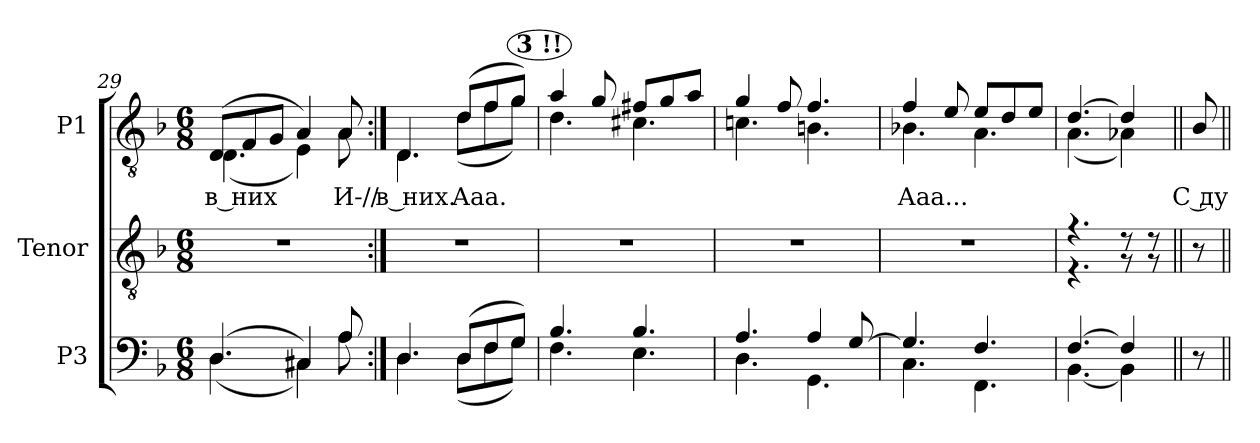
**kern	**kern	**kern	**text
*part3	*part2	*part1	*part1
*staff3	*staff2	*staff1	*staff1
*I"P3	*I"Tenor	*I"P1	*
!!LO:PB:g=z
*clefF4	*clefGv2	*clefGv2	*
*	*ITrd7c12	*ITrd7c12	*
*k[b-]	*k[b-]	*k[b-]	*
*d:	*d:	*d:	*
*M6/8	*M6/8	*M6/8	*
=29	=29	=29	=29
*^	*	*	*
!	!	!LO:N:vis=1	!	!
!	!	!	!	!LO:LY:b:color=#000000
*	*	*	*^	*
(4.Di/	(4.Di\	2.r	(8DDi/L	(4.DDi\	в них
.	.	.	8FFi/	.	.
.	.	.	8GGi/J	.	.
4C#Xi/)	4C#i\)	.	4AAi/)	4EEi\)	.
!	!	!	!	!	!LO:LY:b:color=#000000
8Ai/	8Ai\	.	8AAi/	8AAi\	И-//
=30:|!	=30:|!	=30:|!	=30:|!	=30:|!	=30:|!
!	!	!LO:N:vis=1	!	!	!
!	!	!	!	!	!LO:LY:b:color=#000000
4.Di/	4.Di\	2.r	4.DDi/	4.DDi\	в них.
!	!	!	!	!	!LO:LY:b:color=#000000
(8Di/L	(8Di\L	.	(8Di/L	(8Di\L	Ааа.
8Fi/	8Fi\	.	8Fi/	8Fi\	.
8Gi/J)	8Gi\J)	.	8Gi/J)	8Gi\J)	.
!!LO:REH:place=s1:color=#000000:enc=circle:fs=13.531:t=3	!!
=31	=31	=31	=31	=31	=31
!	!	!LO:N:vis=1	!	!	!
4.B-i/	4.Fi\	2.r	4Ai/	4.Di\	.
.	.	.	8Gi/	.	.
4.B-i/	4.Ei\	.	8F#Xi/L	4.C#Xi\	.
.	.	.	8Gi/	.	.
.	.	.	8Ai/J	.	.
=32	=32	=32	=32	=32	=32
!	!	!LO:N:vis=1	!	!	!
4.Ai/	4.Di\	2.r	4Gi/	4.Cni\	.
.	.	.	8Fi/	.	.
4Ai/	4.GGi\	.	4.Fi/	4.BBni\	.
[>8Gi/	.	.	.	.	.
=33	=33	=33	=33	=33	=33
!	!	!LO:N:vis=1	!	!	!
!	!	!	!	!	!LO:LY:b:color=#000000
4.Gi/]	4.Ci\	2.r	4Fi/	4.BB-Xi\	Ааа...
.	.	.	8Ei/	.	.
4.Fi/	4.FFi\	.	8Ei/L	4.AAi\	.
.	.	.	8Di/	.	.
.	.	.	8Ei/J	.	.
=34	=34	=34	=34	=34	=34
*	*	*^	*	*	*
[>4.Fi/	[<4.BB-i\	4.r	4.r	[>4.Di/	(4.AAi\	.
4Fi/]	4BB-i\]	8r	8r	4Di/]	4AA-Xi\)	.
.	.	8r	8r	.	.	.
*v	*v	*	*	*v	*v	*
*	*v	*v	*	*
!!LO:LB:g=z
=35||	=35||	=35||	=35||
*	*^	*	*
!	!	!	!	!LO:LY:b:color=#000000
*	*v	*v	*	*
8r	8r	8BB-i/	С ду-
=||	=||	=||	=||
*-	*-	*-	*-
